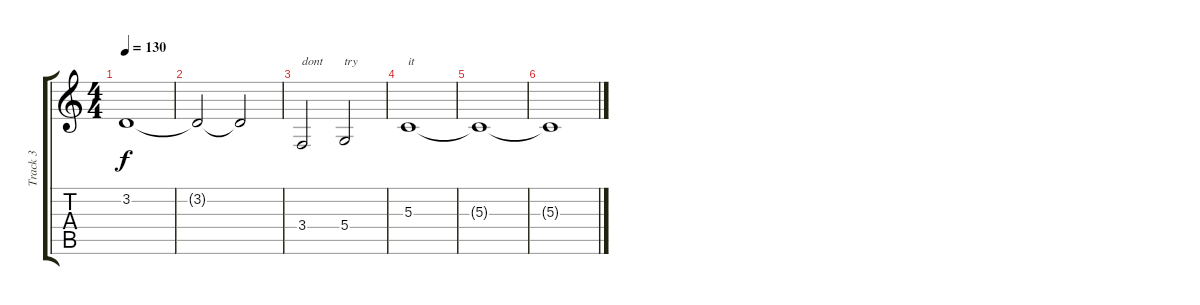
\track ("Track 3" "Track 3") {instrument clarinet}
\staff {score tabs}
\tuning (E4 B3 G3 D3 A2 E2) {hide}
\ts (4 4)
\tempo 130
\clef g2
\ks c
3.2.1{dy f} |
3.2{t}.2 3.2{t}.2 |
3.4.2{txt "dont"} 5.4.2{txt "try"} |
5.3.1{txt "it"} |
5.3{t}.1 |
5.3{t}.1
